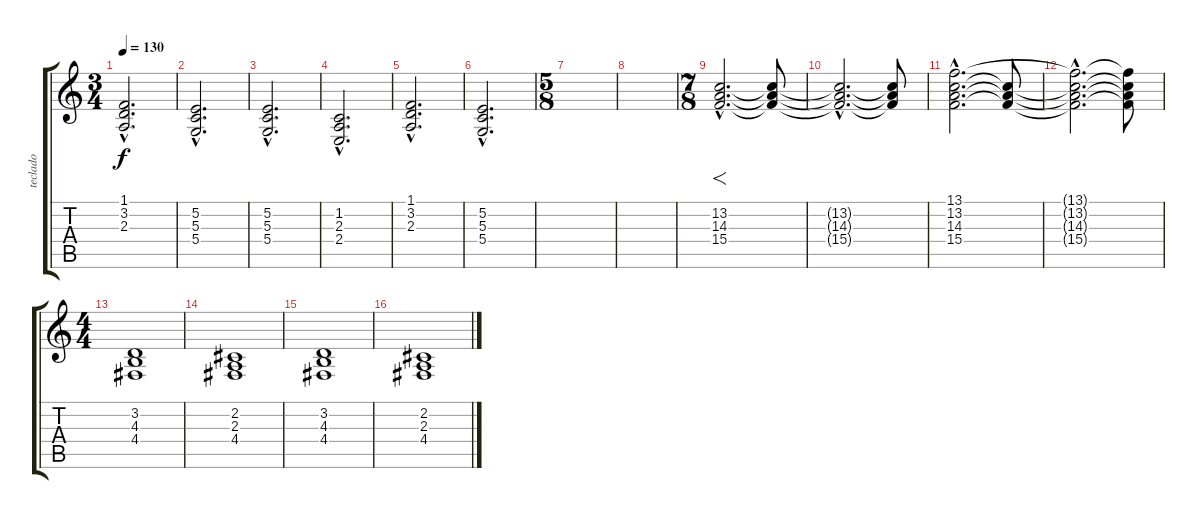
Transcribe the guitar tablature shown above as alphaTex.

\track ("teclado" "teclado") {instrument synthstrings1}
\staff {score tabs}
\tuning (E4 B3 G3 D3 A2 E2) {hide}
\ts (3 4)
\tempo 130
\clef g2
\ks c
(1.1{hac} 3.2{hac} 2.3{hac}).2{d dy f} |
(5.2{hac} 5.3{hac} 5.4{hac}).2{d} |
(5.2{hac} 5.3{hac} 5.4{hac}).2{d} |
(1.2{hac} 2.3{hac} 2.4{hac}).2{d} |
(1.1{hac} 3.2{hac} 2.3{hac}).2{d} |
(5.2{hac} 5.3{hac} 5.4{hac}).2{d} |
\ts (5 8)
|
|
\ts (7 8)
(13.2{hac} 14.3{hac} 15.4{hac}).2{f d} (13.2{t} 14.3{t} 15.4{t}).8 |
(13.2{hac t} 14.3{hac t} 15.4{hac t}).2{d} (13.2{t} 14.3{t} 15.4{t}).8 |
(13.1{hac} 13.2{hac} 14.3{hac} 15.4{hac}).2{d} (13.2{t} 14.3{t} 15.4{t}).8 |
(13.1{hac t} 13.2{hac t} 14.3{hac t} 15.4{hac t}).2{d} (13.1{t} 13.2{t} 14.3{t} 15.4{t}).8 |
\ts (4 4)
(3.2 4.3 4.4).1 |
(2.2 2.3 4.4).1 |
(3.2 4.3 4.4).1 |
(2.2 2.3 4.4).1
